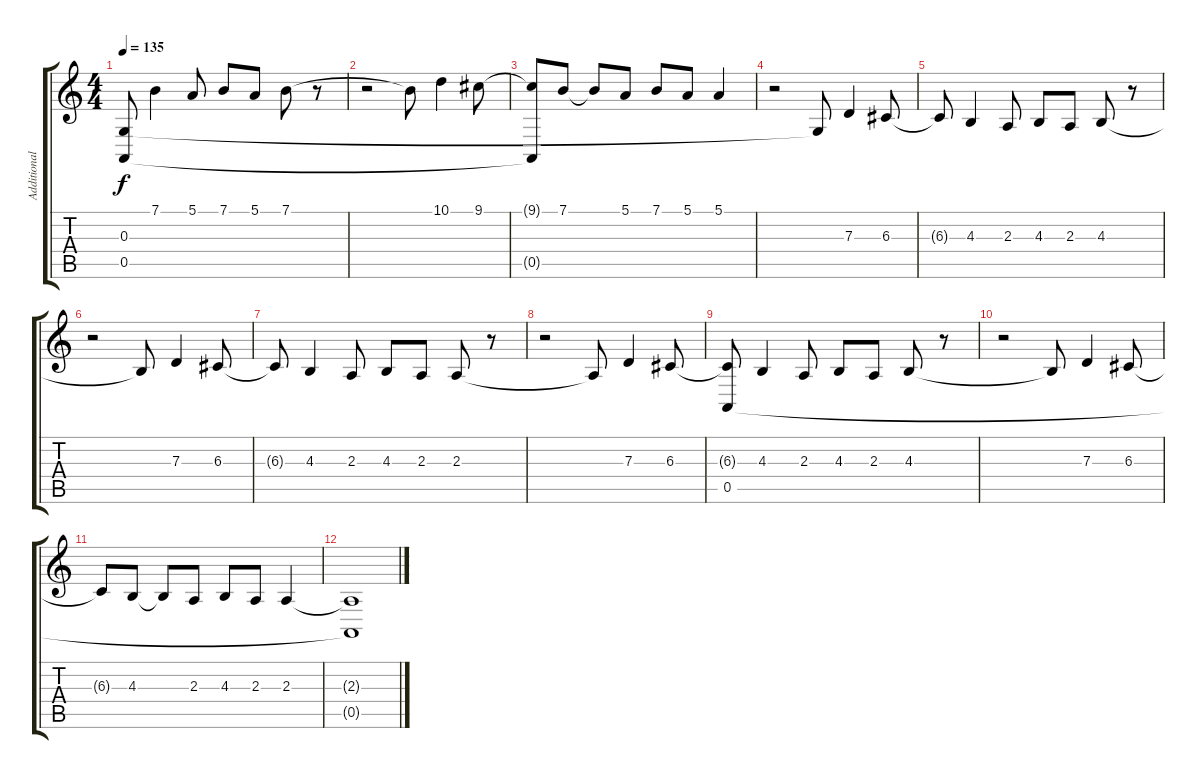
\track ("Additional Musician" "Additional") {instrument trumpet}
\staff {score tabs}
\tuning (E4 B3 G3 D3 A2 E2) {hide}
\ts (4 4)
\tempo 135
\clef g2
\ks c
(0.3{t} 0.5).8{dy f} 7.1.4 5.1.8 7.1.8 5.1.8 7.1.8 r.8 |
r.2 7.1{t}.8 10.1.4 9.1.8 |
(9.1{t} 0.5{t}).8 7.1.8 7.1{t}.8 5.1.8 7.1.8 5.1.8 5.1.4 |
r.2 0.3{t}.8 7.3.4 6.3.8 |
6.3{t}.8 4.3.4 2.3.8 4.3.8 2.3.8 4.3.8 r.8 |
r.2 4.3{t}.8 7.3.4 6.3.8 |
6.3{t}.8 4.3.4 2.3.8 4.3.8 2.3.8 2.3.8 r.8 |
r.2 2.3{t}.8 7.3.4 6.3.8 |
(6.3{t} 0.5).8 4.3.4 2.3.8 4.3.8 2.3.8 4.3.8 r.8 |
r.2 4.3{t}.8 7.3.4 6.3.8 |
6.3{t}.8 4.3.8 4.3{t}.8 2.3.8 4.3.8 2.3.8 2.3.4 |
(2.3{t} 0.5{t}).1
